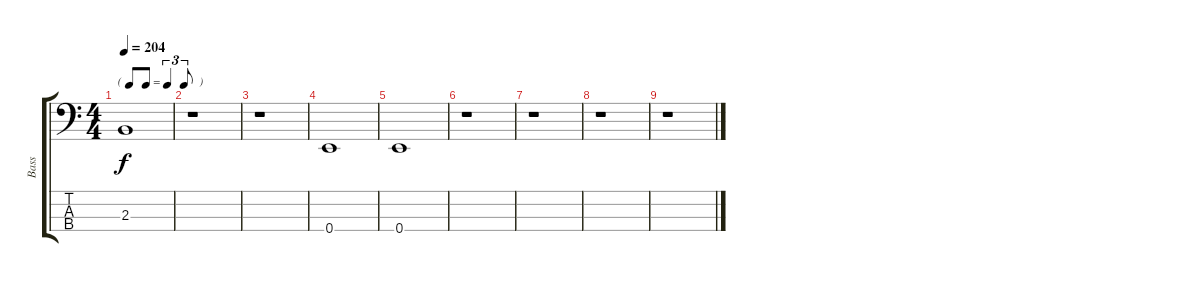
\track ("Bass" "Bass") {instrument electricbassfinger}
\staff {score tabs}
\tuning (G2 D2 A1 E1) {hide}
\ts (4 4)
\tf triplet8th
\tempo 204
\clef f4
\ks c
2.3.1{dy f} |
r.1 |
r.1 |
0.4.1 |
0.4.1 |
r.1 |
r.1 |
r.1 |
r.1
